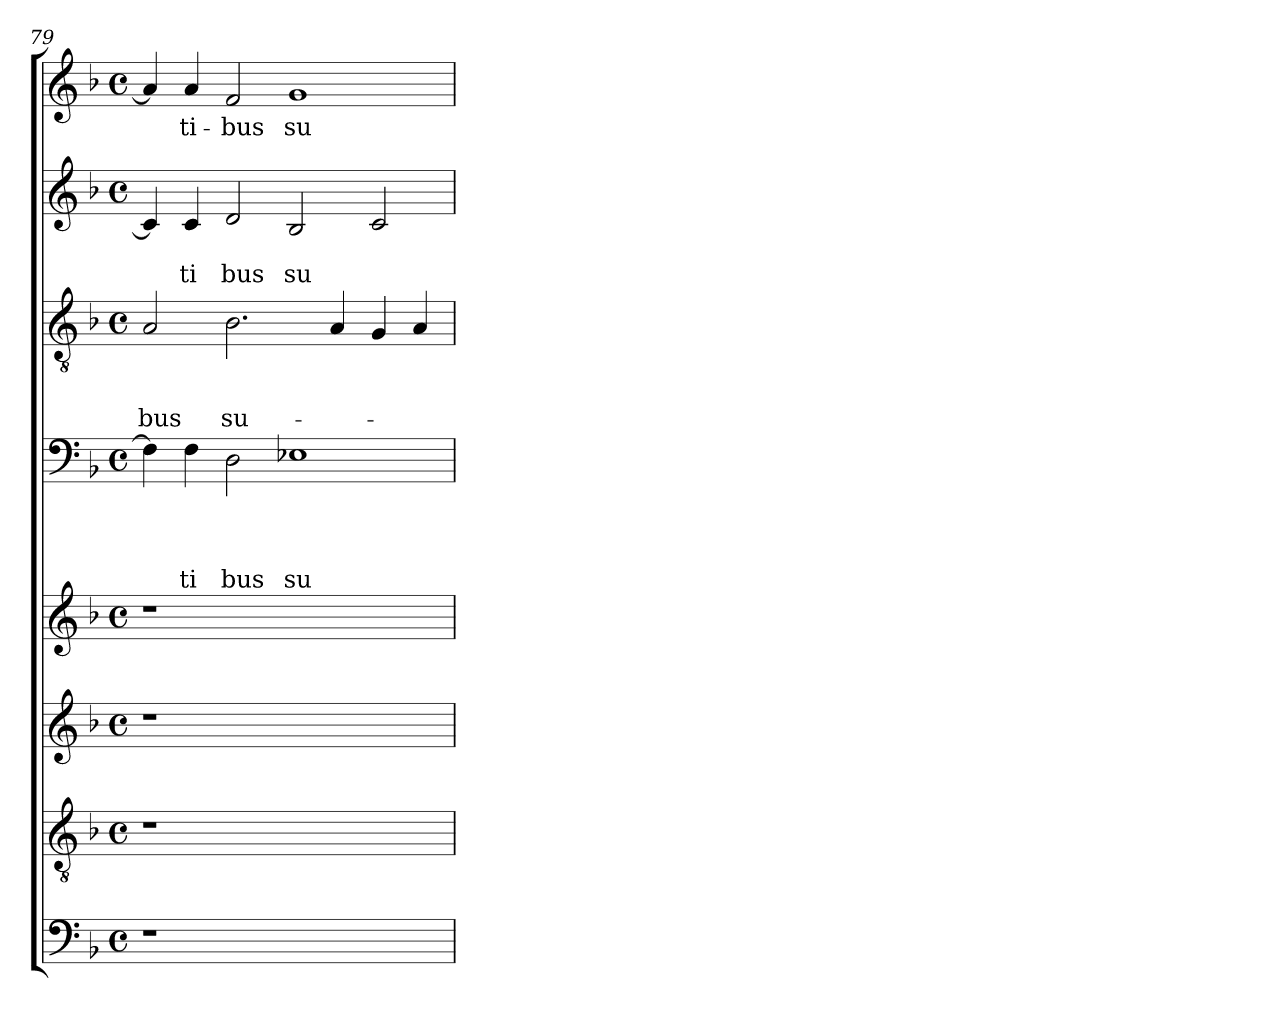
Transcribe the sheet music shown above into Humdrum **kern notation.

**kern	**kern	**kern	**kern	**kern	**text	**text	**text	**text	**kern	**text	**text	**text	**kern	**text	**text	**kern	**text
*part8	*part7	*part6	*part5	*part4	*part4	*part4	*part4	*part4	*part3	*part3	*part3	*part3	*part2	*part2	*part2	*part1	*part1
*staff8	*staff7	*staff6	*staff5	*staff4	*staff4	*staff4	*staff4	*staff4	*staff3	*staff3	*staff3	*staff3	*staff2	*staff2	*staff2	*staff1	*staff1
*clefF4	*clefGv2	*clefG2	*clefG2	*clefF4	*	*	*	*	*clefGv2	*	*	*	*clefG2	*	*	*clefG2	*
*k[b-]	*k[b-]	*k[b-]	*k[b-]	*k[b-]	*	*	*	*	*k[b-]	*	*	*	*k[b-]	*	*	*k[b-]	*
*F:	*F:	*F:	*F:	*F:	*	*	*	*	*F:	*	*	*	*F:	*	*	*F:	*
*M4/4	*M4/4	*M4/4	*M4/4	*M4/4	*	*	*	*	*M4/4	*	*	*	*M4/4	*	*	*M4/4	*
*met(c)	*met(c)	*met(c)	*met(c)	*met(c)	*	*	*	*	*met(c)	*	*	*	*met(c)	*	*	*met(c)	*
=79	=79	=79	=79	=79	=79	=79	=79	=79	=79	=79	=79	=79	=79	=79	=79	=79	=79
!	!	!	!	!	!	!	!	!	!	!	!	!LO:LY:b	!	!	!	!	!
1r	1r	1r	1r	4F\]	.	.	.	.	2A/	.	.	-bus	4c/]	.	.	4a/]	.
!	!	!	!	!	!	!	!	!LO:LY:b	!	!	!	!	!	!	!LO:LY:b	!	!LO:LY:b
.	.	.	.	4F\	.	.	.	ti	.	.	.	.	4c/	.	ti	4a/	-ti-
!	!	!	!	!	!	!	!	!LO:LY:b	!	!	!	!LO:LY:b	!	!	!LO:LY:b	!	!LO:LY:b
.	.	.	.	2D\	.	.	.	bus	2.B-\	.	.	su-	2d/	.	bus	2f/	-bus
!	!	!	!	!	!	!	!	!LO:LY:b	!	!	!	!	!	!	!LO:LY:b	!	!LO:LY:b
1ryy	1ryy	1ryy	1ryy	1E-X	.	.	.	su	.	.	.	.	2B-/	.	su	1g	su-
.	.	.	.	.	.	.	.	.	4A/	.	.	.	.	.	.	.	.
.	.	.	.	.	.	.	.	.	4G/	.	.	.	2c/	.	.	.	.
.	.	.	.	.	.	.	.	.	4A/	.	.	.	.	.	.	.	.
=	=	=	=	=	=	=	=	=	=	=	=	=	=	=	=	=	=
*-	*-	*-	*-	*-	*-	*-	*-	*-	*-	*-	*-	*-	*-	*-	*-	*-	*-
